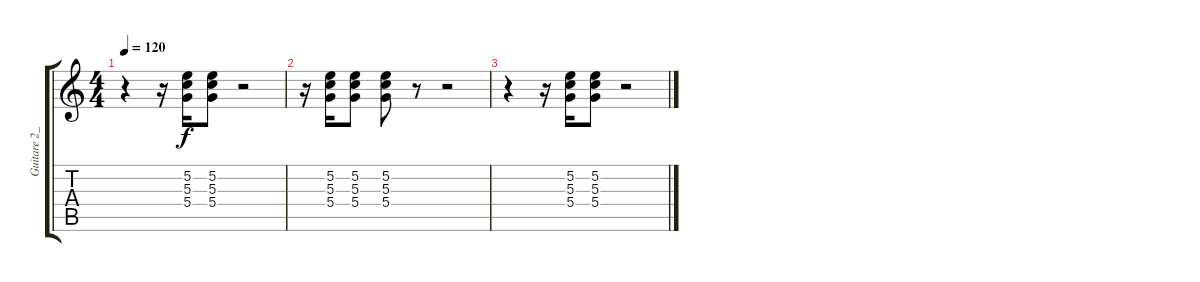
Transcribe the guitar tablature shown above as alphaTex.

\track ("Guitare 2_2" "Guitare 2_") {instrument overdrivenguitar}
\staff {score tabs}
\tuning (E4 B3 G3 D3 A2 E2) {hide}
\ts (4 4)
\tempo 120
\clef g2
\ks c
r.4{dy f} r.16 (5.2 5.3 5.4).16 (5.2 5.3 5.4).8 r.2 |
r.16 (5.2 5.3 5.4).16 (5.2 5.3 5.4).8 (5.2 5.3 5.4).8 r.8 r.2 |
r.4 r.16 (5.2 5.3 5.4).16 (5.2 5.3 5.4).8 r.2
